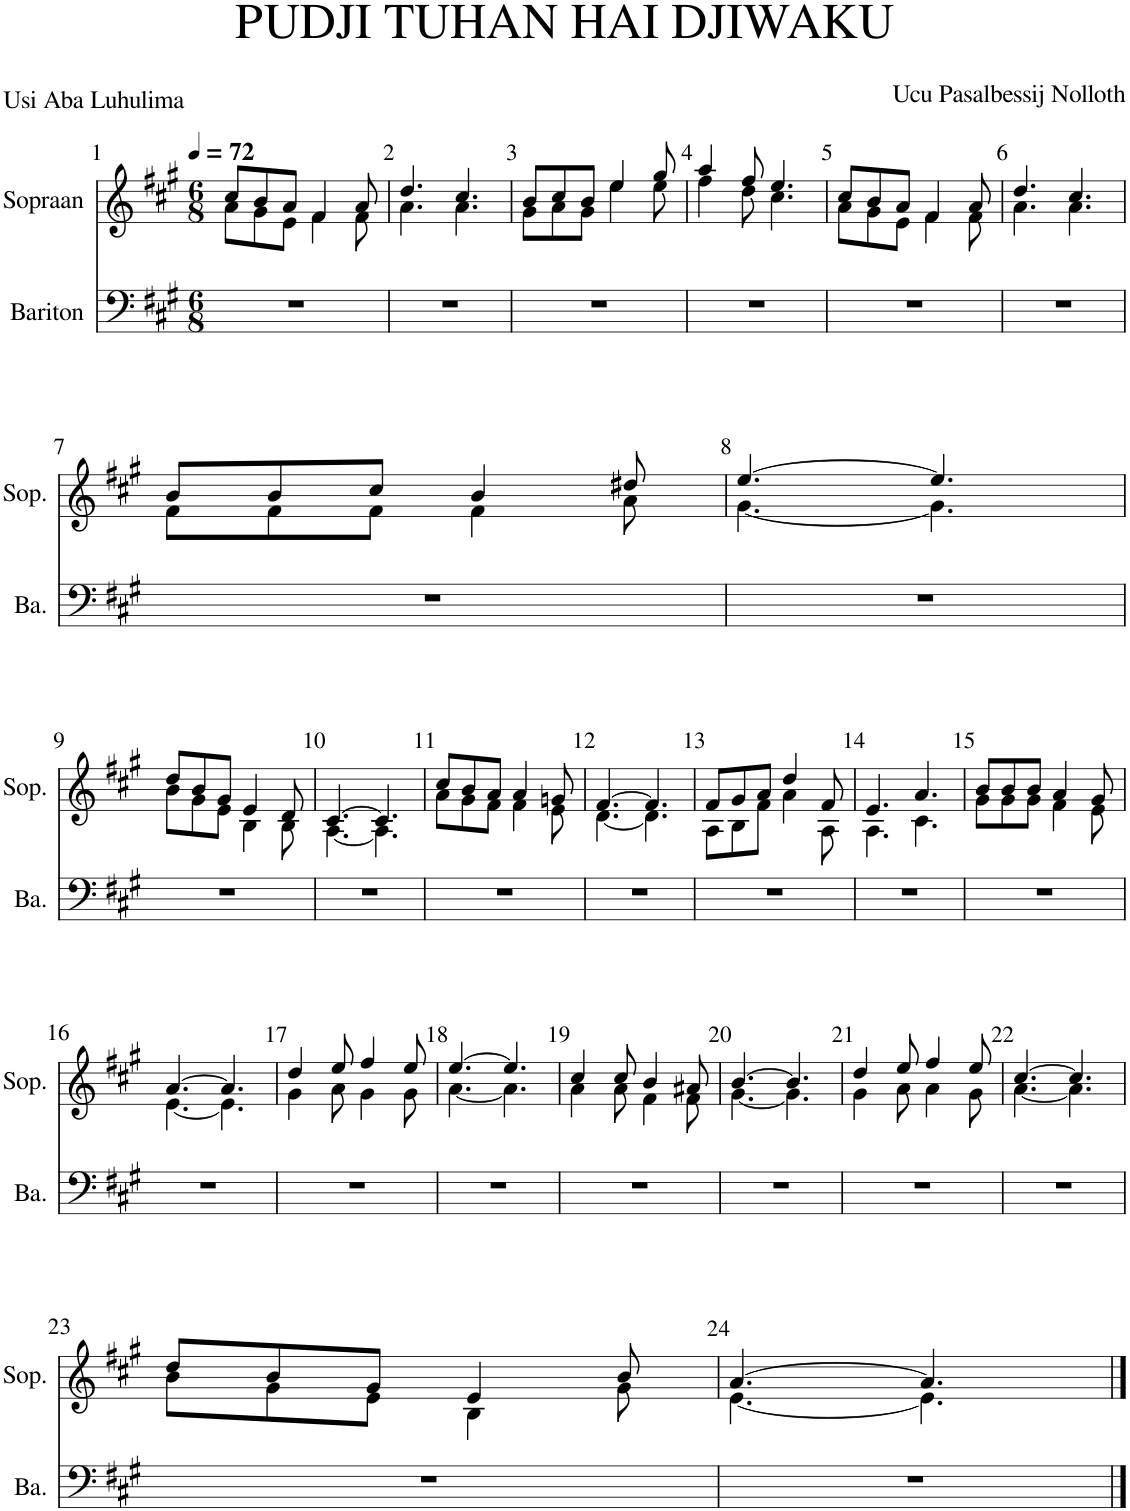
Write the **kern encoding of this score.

**kern	**kern
*part2	*part1
*staff2	*staff1
*I"Bariton	*I"Sopraan
*I'Ba.	*I'Sop.
*clefF4	*clefG2
*k[f#c#g#]	*k[f#c#g#]
*M6/8	*M6/8
*MM72	*MM72
=1	=1
*	*^
2.r	8cc#/L	8a\L
.	8b/	8g#\
.	8a/J	8e\J
.	4f#/	4f#\
.	8a/	8f#\
=2	=2	=2
2.r	4.dd/	4.a\
.	4.cc#/	4.a\
=3	=3	=3
2.r	8b/L	8g#\L
.	8cc#/	8a\
.	8b/J	8g#\J
.	4ee/	4ee\
.	8gg#/	8ee\
=4	=4	=4
2.r	4aa/	4ff#\
.	8ff#/	8dd\
.	4.ee/	4.cc#\
=5	=5	=5
2.r	8cc#/L	8a\L
.	8b/	8g#\
.	8a/J	8e\J
.	4f#/	4f#\
.	8a/	8f#\
=6	=6	=6
2.r	4.dd/	4.a\
.	4.cc#/	4.a\
!!LO:LB:g=z	!!
=7	=7	=7
2.r	8b/L	8f#\L
.	8b/	8f#\
.	8cc#/J	8f#\J
.	4b/	4f#\
.	8dd#X/	8a\
=8	=8	=8
2.r	[4.ee/	[4.g#\
.	4.ee/]	4.g#\]
!!LO:LB:g=z	!!
=9	=9	=9
2.r	8dd/L	8b\L
.	8b/	8g#\
.	8g#/J	8e\J
.	4e/	4B\
.	8d/	8B\
=10	=10	=10
2.r	[4.c#/	[4.A\
.	4.c#/]	4.A\]
=11	=11	=11
2.r	8cc#/L	8a\L
.	8b/	8g#\
.	8a/J	8f#\J
.	4a/	4f#\
.	8gn/	8e\
=12	=12	=12
2.r	[4.f#/	[4.d\
.	4.f#/]	4.d\]
=13	=13	=13
2.r	8f#/L	8A\L
.	8g#/	8B\
.	8a/J	8f#\J
.	4dd/	4a\
.	8f#/	8A\
=14	=14	=14
2.r	4.e/	4.A\
.	4.a/	4.c#\
=15	=15	=15
2.r	8b/L	8g#\L
.	8b/	8g#\
.	8b/J	8g#\J
.	4a/	4f#\
.	8g#/	8e\
!!LO:LB:g=z	!!
=16	=16	=16
2.r	[4.a/	[4.e\
.	4.a/]	4.e\]
=17	=17	=17
2.r	4dd/	4g#\
.	8ee/	8a\
.	4ff#/	4g#\
.	8ee/	8g#\
=18	=18	=18
2.r	[4.ee/	[4.a\
.	4.ee/]	4.a\]
=19	=19	=19
2.r	4cc#/	4a\
.	8cc#/	8a\
.	4b/	4f#\
.	8a#X/	8f#\
=20	=20	=20
2.r	[4.b/	[4.g#\
.	4.b/]	4.g#\]
=21	=21	=21
2.r	4dd/	4g#\
.	8ee/	8a\
.	4ff#/	4a\
.	8ee/	8g#\
=22	=22	=22
2.r	[4.cc#/	[4.a\
.	4.cc#/]	4.a\]
!!LO:LB:g=z	!!
=23	=23	=23
2.r	8dd/L	8b\L
.	8b/	8g#\
.	8g#/J	8e\J
.	4e/	4B\
.	8b/	8g#\
=24	=24	=24
2.r	[4.a/	[4.e\
.	4.a/]	4.e\]
*	*v	*v
==	==
*-	*-
